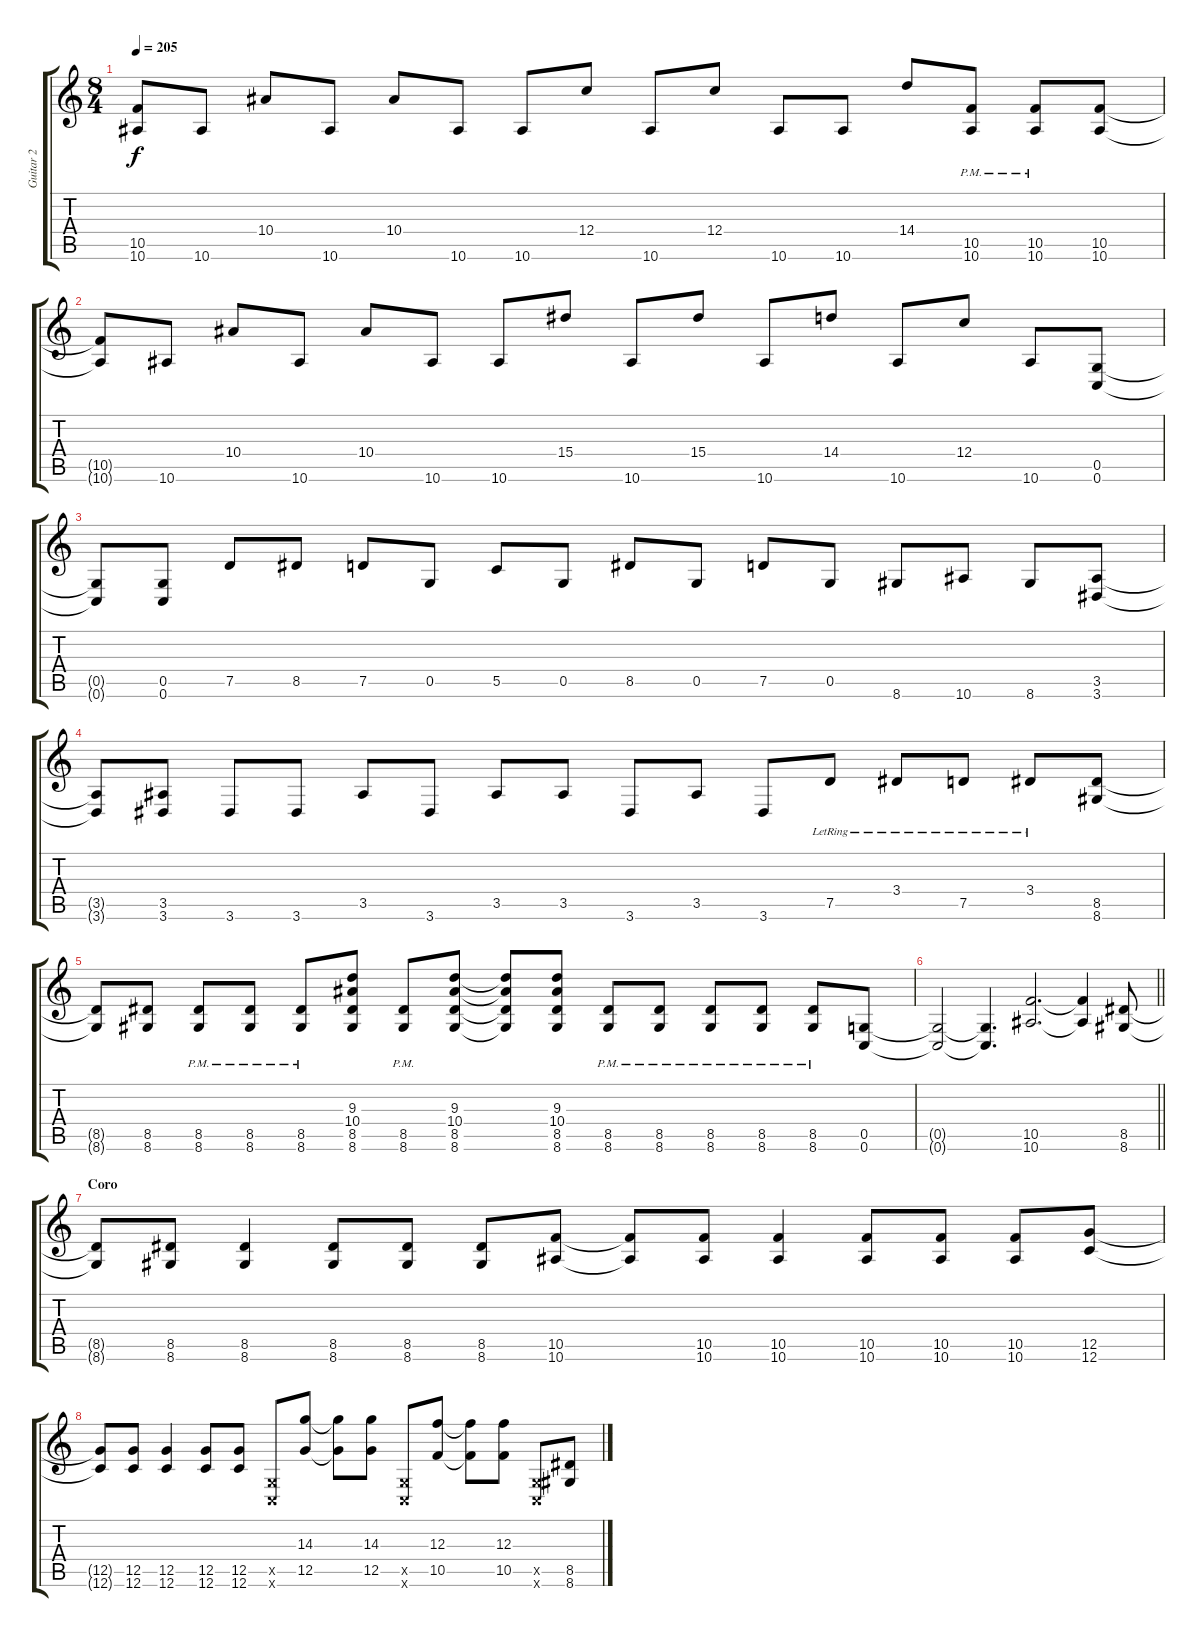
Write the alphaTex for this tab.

\track ("Guitar 2" "Guitar 2") {instrument overdrivenguitar}
\staff {score tabs}
\tuning (D4 A3 F3 C3 G2 C2) {hide}
\ts (8 4)
\tempo 205
\clef g2
\ks c
(10.5{t} 10.6{t}).8{dy f} 10.6.8 10.4.8 10.6.8 10.4.8 10.6.8 10.6.8 12.4.8 10.6.8 12.4.8 10.6.8 10.6.8 14.4.8 (10.5{pm} 10.6).8 (10.5{pm} 10.6).8 (10.5 10.6).8 |
(10.5{t} 10.6{t}).8 10.6.8 10.4.8 10.6.8 10.4.8 10.6.8 10.6.8 15.4.8 10.6.8 15.4.8 10.6.8 14.4.8 10.6.8 12.4.8 10.6.8 (0.5 0.6).8 |
(0.5{t} 0.6{t}).8 (0.5 0.6).8 7.5.8 8.5.8 7.5.8 0.5.8 5.5.8 0.5.8 8.5.8 0.5.8 7.5.8 0.5.8 8.6.8 10.6.8 8.6.8 (3.5 3.6).8 |
(3.5{t} 3.6{t}).8 (3.5 3.6).8 3.6.8 3.6.8 3.5.8 3.6.8 3.5.8 3.5.8 3.6.8 3.5.8 3.6.8 7.5{lr}.8 3.4{lr}.8 7.5{lr}.8 3.4{lr}.8 (8.5 8.6).8 |
(8.5{t} 8.6{t}).8 (8.5 8.6).8 (8.5{pm} 8.6{pm}).8 (8.5{pm} 8.6{pm}).8 (8.5{pm} 8.6{pm}).8 (9.3 10.4 8.5 8.6).8 (8.5{pm} 8.6{pm}).8 (9.3 10.4 8.5 8.6).8 (9.3{t} 10.4{t} 8.5{t} 8.6{t}).8 (9.3 10.4 8.5 8.6).8 (8.5{pm} 8.6{pm}).8 (8.5{pm} 8.6{pm}).8 (8.5{pm} 8.6{pm}).8 (8.5{pm} 8.6{pm}).8 (8.5{pm} 8.6{pm}).8 (0.5 0.6).8 |
\barLineRight lightlight
(0.5{t} 0.6{t}).2 (0.5{t} 0.6{t}).4{d} (10.5 10.6).2{d} (10.5{t} 10.6{t}).4 (8.5 8.6).8 |
\section ("" "Coro")
(8.5{t} 8.6{t}).8 (8.5 8.6).8 (8.5 8.6).4 (8.5 8.6).8 (8.5 8.6).8 (8.5 8.6).8 (10.5 10.6).8 (10.5{t} 10.6{t}).8 (10.5 10.6).8 (10.5 10.6).4 (10.5 10.6).8 (10.5 10.6).8 (10.5 10.6).8 (12.5 12.6).8 |
(12.5{t} 12.6{t}).8 (12.5 12.6).8 (12.5 12.6).4 (12.5 12.6).8 (12.5 12.6).8 (0.5{x} 0.6{x}).8 (14.3 12.5).8 (14.3{t} 12.5{t}).8 (14.3 12.5).8 (0.5{x} 0.6{x}).8 (12.3 10.5).8 (12.3{t} 10.5{t}).8 (12.3 10.5).8 (0.5{x} 0.6{x}).8 (8.5 8.6).8
